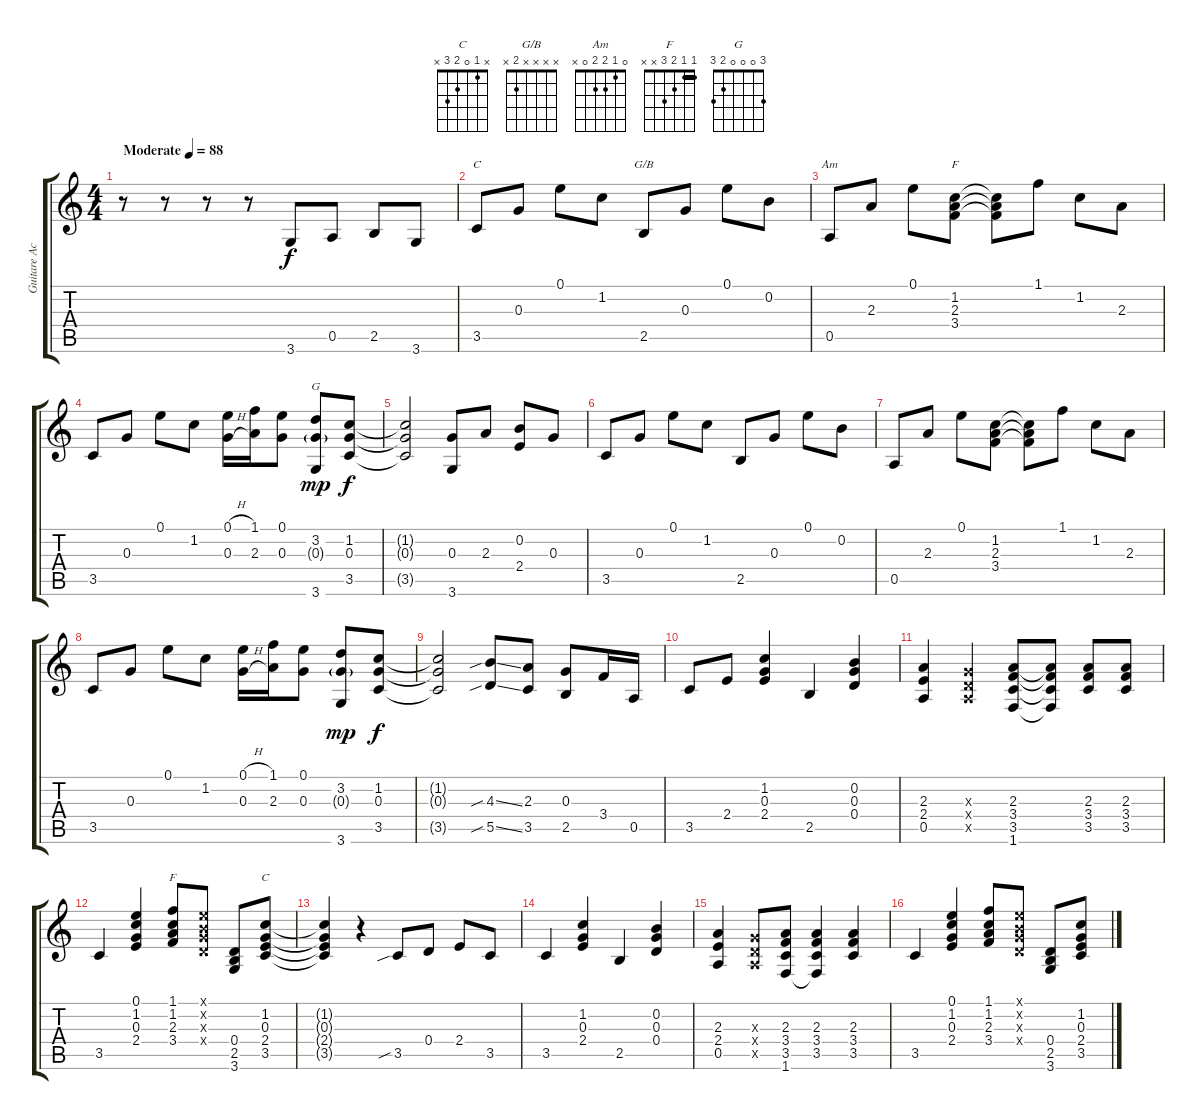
\track ("Guitare Acoustique" "Guitare Ac") {instrument acousticguitarsteel}
\staff {score tabs}
\tuning (E4 B3 G3 D3 A2 E2) {hide}
\chord ("C" 0 1 0 2 3 x)
\chord ("G/B" x x x x 2 x)
\chord ("Am" 0 1 2 2 0 x)
\chord ("F" 1 1 2 3 0 1) {barre 1}
\chord ("G" 3 0 0 0 2 3)
\chord ("F" 1 1 2 3 x x) {barre 1}
\chord ("C" x 1 0 2 3 x)
\ts (4 4)
\tempo (88 "Moderate")
\clef g2
\ks c
r.8{dy f instrument acousticguitarsteel} r.8 r.8 r.8 3.6.8 0.5.8 2.5.8 3.6.8 |
3.5.8{ch "C"} 0.3.8 0.1.8 1.2.8 2.5.8{ch "G/B"} 0.3.8 0.1.8 0.2.8 |
0.5.8{ch "Am"} 2.3.8 0.1.8 (1.2 2.3 3.4).8{ch "F"} (1.2{t} 2.3{t} 3.4{t}).8 1.1.8 1.2.8 2.3.8 |
3.5.8 0.3.8 0.1.8 1.2.8 (0.1{h} 0.3{h}).16 (1.1 2.3).16 (0.1 0.3).8 (3.2 0.3{g} 3.6).8{ch "G" dy mp} (1.2 0.3 3.5).8{dy f} |
(1.2{t} 0.3{t} 3.5{t}).2 (0.3 3.6).8 2.3.8 (0.2 2.4).8 0.3.8 |
3.5.8 0.3.8 0.1.8 1.2.8 2.5.8 0.3.8 0.1.8 0.2.8 |
0.5.8 2.3.8 0.1.8 (1.2 2.3 3.4).8 (1.2{t} 2.3{t} 3.4{t}).8 1.1.8 1.2.8 2.3.8 |
3.5.8 0.3.8 0.1.8 1.2.8 (0.1{h} 0.3{h}).16 (1.1 2.3).16 (0.1 0.3).8 (3.2 0.3{g} 3.6).8{dy mp} (1.2 0.3 3.5).8{dy f} |
(1.2{t} 0.3{t} 3.5{t}).2 (4.3{sib ss} 5.5{sib ss}).8 (2.3 3.5).8 (0.3 2.5).8 3.4.16 0.5.16 |
3.5.8 2.4.8 (1.2 0.3 2.4).4 2.5.4 (0.2 0.3 0.4).4 |
(2.3 2.4 0.5).4 (0.3{x} 0.4{x} 0.5{x}).4 (2.3 3.4 3.5 1.6).8 (2.3{t} 3.4{t} 3.5{t} 1.6{t}).8 (2.3 3.4 3.5).8 (2.3 3.4 3.5).8 |
3.5.4 (0.1 1.2 0.3 2.4).4 (1.1 1.2 2.3 3.4).8{ch "F"} (0.1{x} 0.2{x} 0.3{x} 0.4{x}).8 (0.4 2.5 3.6).8 (1.2 0.3 2.4 3.5).8{ch "C"} |
(1.2{t} 0.3{t} 2.4{t} 3.5{t}).4 r.4 3.5{sib}.8 0.4.8 2.4.8 3.5.8 |
3.5.4 (1.2 0.3 2.4).4 2.5.4 (0.2 0.3 0.4).4 |
(2.3 2.4 0.5).4 (0.3{x} 0.4{x} 0.5{x}).8 (2.3 3.4 3.5 1.6).8 (2.3 3.4 3.5 1.6{t}).4 (2.3 3.4 3.5).4 |
3.5.4 (0.1 1.2 0.3 2.4).4 (1.1 1.2 2.3 3.4).8 (0.1{x} 0.2{x} 0.3{x} 0.4{x}).8 (0.4 2.5 3.6).8 (1.2 0.3 2.4 3.5).8
